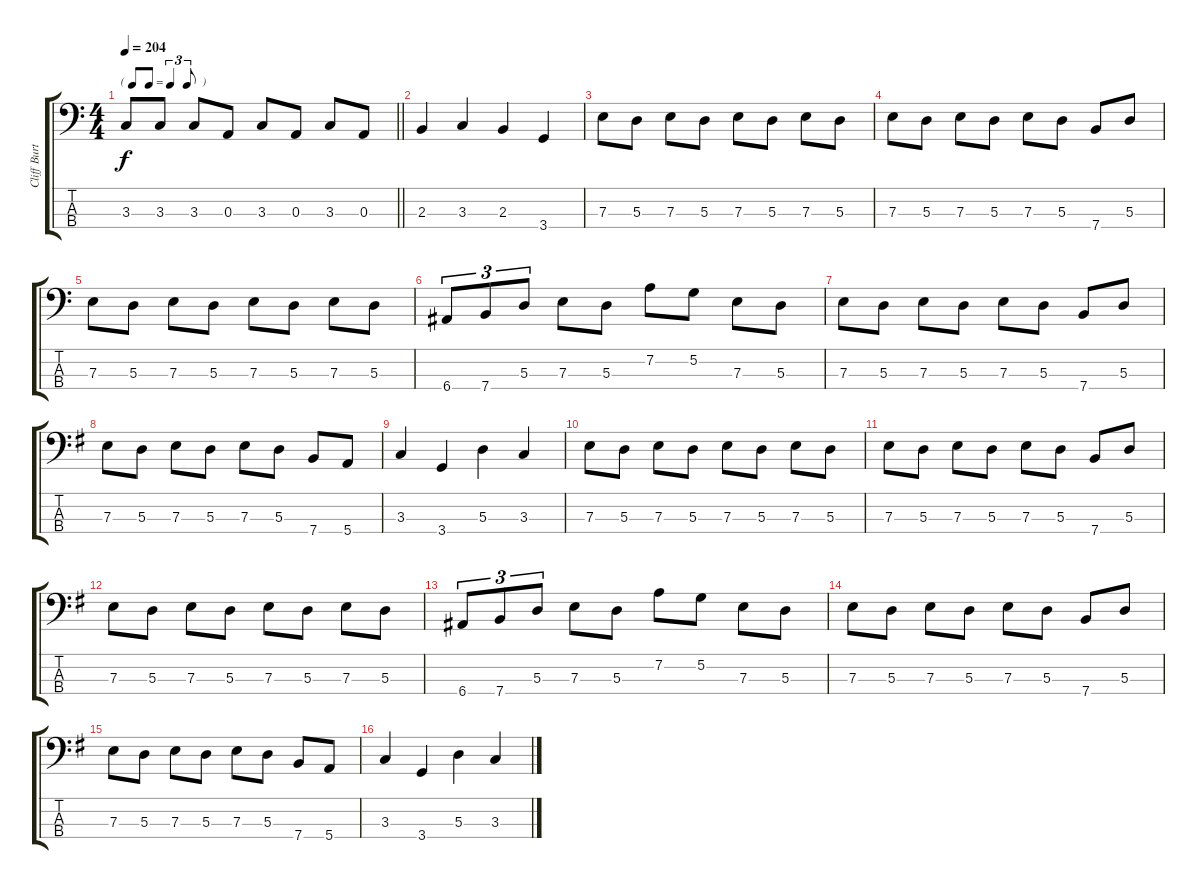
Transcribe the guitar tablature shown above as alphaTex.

\track ("Cliff Burton" "Cliff Burt") {instrument electricbassfinger}
\staff {score tabs}
\tuning (G2 D2 A1 E1) {hide}
\ts (4 4)
\tf triplet8th
\tempo 204
\clef f4
\barLineRight lightlight
\ks c
3.3.8{dy f} 3.3.8 3.3.8 0.3.8 3.3.8 0.3.8 3.3.8 0.3.8 |
2.3.4 3.3.4 2.3.4 3.4.4 |
7.3.8 5.3.8 7.3.8 5.3.8 7.3.8 5.3.8 7.3.8 5.3.8 |
7.3.8 5.3.8 7.3.8 5.3.8 7.3.8 5.3.8 7.4.8 5.3.8 |
7.3.8 5.3.8 7.3.8 5.3.8 7.3.8 5.3.8 7.3.8 5.3.8 |
6.4.8{tu (3 2)} 7.4.8{tu (3 2)} 5.3.8{tu (3 2)} 7.3.8 5.3.8 7.2.8 5.2.8 7.3.8 5.3.8 |
7.3.8 5.3.8 7.3.8 5.3.8 7.3.8 5.3.8 7.4.8 5.3.8 |
\ks eminor
7.3.8 5.3.8 7.3.8 5.3.8 7.3.8 5.3.8 7.4.8 5.4.8 |
3.3.4 3.4.4 5.3.4 3.3.4 |
7.3.8 5.3.8 7.3.8 5.3.8 7.3.8 5.3.8 7.3.8 5.3.8 |
7.3.8 5.3.8 7.3.8 5.3.8 7.3.8 5.3.8 7.4.8 5.3.8 |
7.3.8 5.3.8 7.3.8 5.3.8 7.3.8 5.3.8 7.3.8 5.3.8 |
6.4.8{tu (3 2)} 7.4.8{tu (3 2)} 5.3.8{tu (3 2)} 7.3.8 5.3.8 7.2.8 5.2.8 7.3.8 5.3.8 |
7.3.8 5.3.8 7.3.8 5.3.8 7.3.8 5.3.8 7.4.8 5.3.8 |
7.3.8 5.3.8 7.3.8 5.3.8 7.3.8 5.3.8 7.4.8 5.4.8 |
3.3.4 3.4.4 5.3.4 3.3.4
